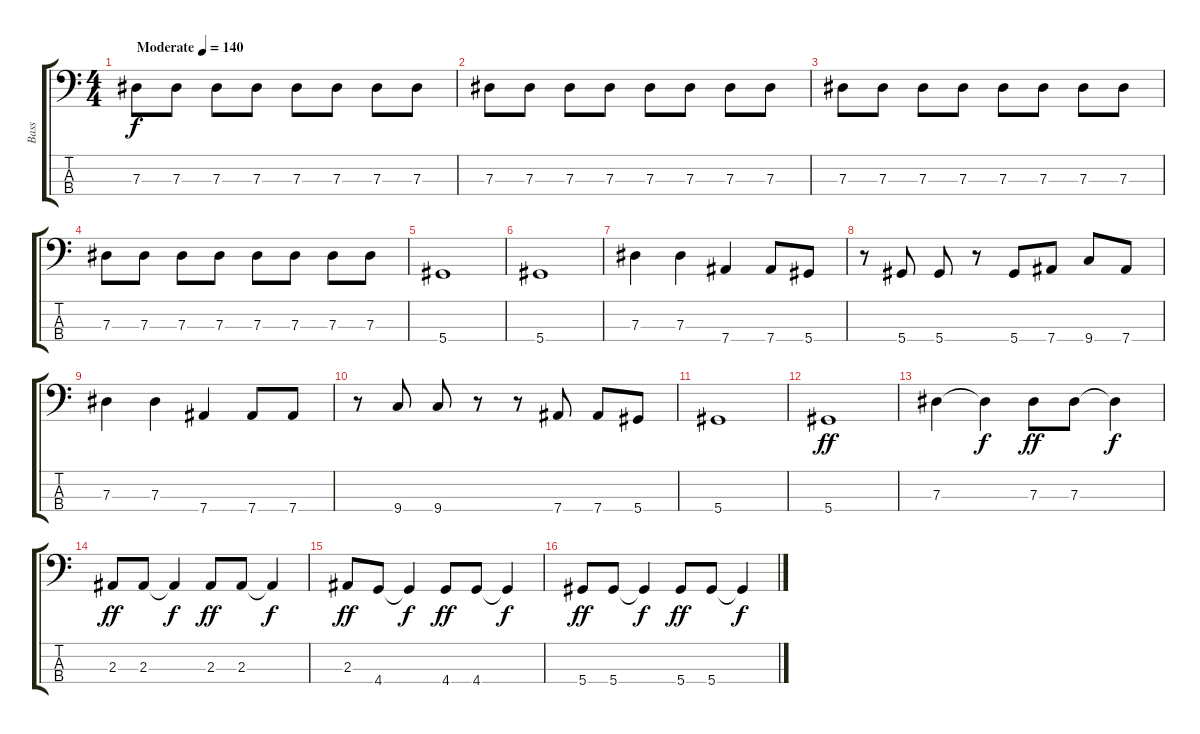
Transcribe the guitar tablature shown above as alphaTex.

\track ("Bass" "Bass") {instrument electricbasspick}
\staff {score tabs}
\tuning (Gb2 Db2 Ab1 Eb1) {hide}
\ts (4 4)
\tempo (140 "Moderate")
\clef f4
\ks c
7.3.8{dy f instrument electricbasspick} 7.3.8 7.3.8 7.3.8 7.3.8 7.3.8 7.3.8 7.3.8 |
7.3.8 7.3.8 7.3.8 7.3.8 7.3.8 7.3.8 7.3.8 7.3.8 |
7.3.8 7.3.8 7.3.8 7.3.8 7.3.8 7.3.8 7.3.8 7.3.8 |
7.3.8 7.3.8 7.3.8 7.3.8 7.3.8 7.3.8 7.3.8 7.3.8 |
5.4.1 |
5.4.1 |
7.3.4 7.3.4 7.4.4 7.4.8 5.4.8 |
r.8 5.4.8 5.4.8 r.8 5.4.8 7.4.8 9.4.8 7.4.8 |
7.3.4 7.3.4 7.4.4 7.4.8 7.4.8 |
r.8 9.4.8 9.4.8 r.8 r.8 7.4.8 7.4.8 5.4.8 |
5.4.1 |
5.4.1{dy ff} |
7.3.4 7.3{t}.4{dy f} 7.3.8{dy ff} 7.3.8 7.3{t}.4{dy f} |
2.3.8{dy ff} 2.3.8 2.3{t}.4{dy f} 2.3.8{dy ff} 2.3.8 2.3{t}.4{dy f} |
2.3.8{dy ff} 4.4.8 4.4{t}.4{dy f} 4.4.8{dy ff} 4.4.8 4.4{t}.4{dy f} |
5.4.8{dy ff} 5.4.8 5.4{t}.4{dy f} 5.4.8{dy ff} 5.4.8 5.4{t}.4{dy f}
